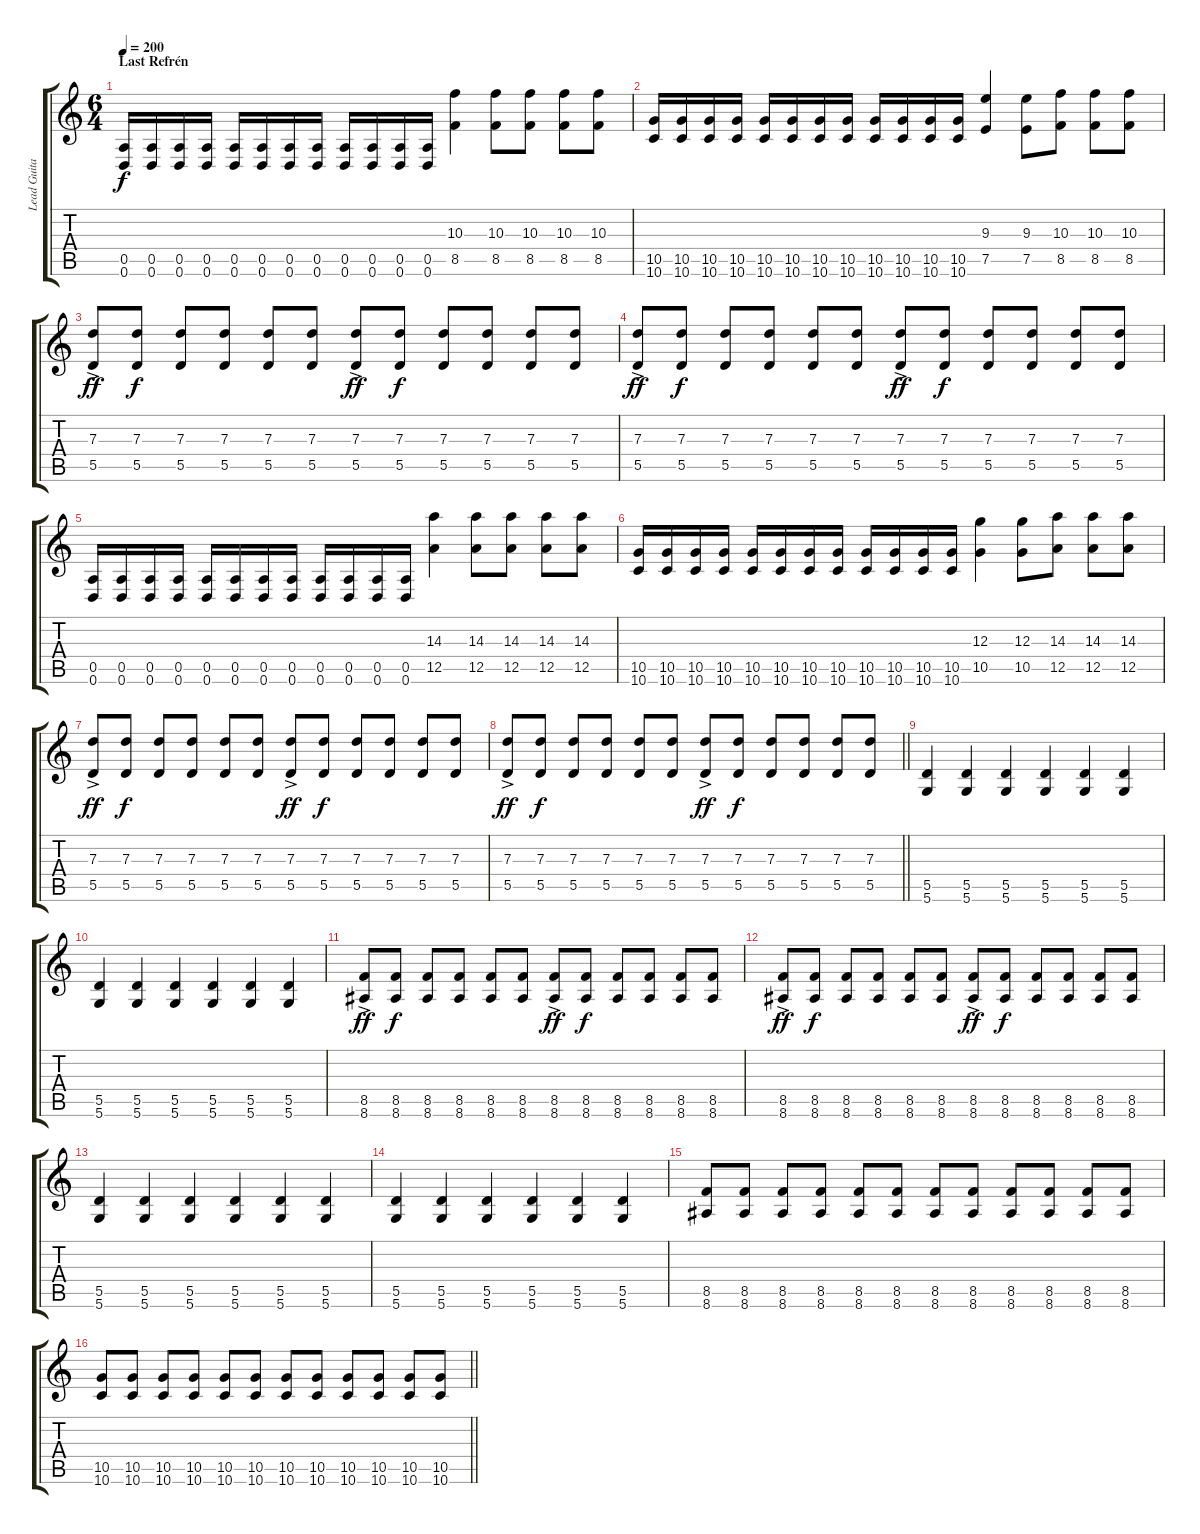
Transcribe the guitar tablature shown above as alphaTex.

\track ("Lead Guitar" "Lead Guita") {instrument distortionguitar}
\staff {score tabs}
\tuning (E4 B3 G3 D3 A2 D2) {hide}
\ts (6 4)
\section ("" "Last Refrén")
\tempo 200
\clef g2
\ks c
(0.5 0.6).16{dy f volume 13} (0.5 0.6).16 (0.5 0.6).16 (0.5 0.6).16 (0.5 0.6).16 (0.5 0.6).16 (0.5 0.6).16 (0.5 0.6).16 (0.5 0.6).16 (0.5 0.6).16 (0.5 0.6).16 (0.5 0.6).16 (10.3 8.5).4 (10.3 8.5).8 (10.3 8.5).8 (10.3 8.5).8 (10.3 8.5).8 |
(10.5 10.6).16 (10.5 10.6).16 (10.5 10.6).16 (10.5 10.6).16 (10.5 10.6).16 (10.5 10.6).16 (10.5 10.6).16 (10.5 10.6).16 (10.5 10.6).16 (10.5 10.6).16 (10.5 10.6).16 (10.5 10.6).16 (9.3 7.5).4 (9.3 7.5).8 (10.3 8.5).8 (10.3 8.5).8 (10.3 8.5).8 |
(7.3 5.5{ac}).8{dy ff} (7.3 5.5).8{dy f} (7.3 5.5).8 (7.3 5.5).8 (7.3 5.5).8 (7.3 5.5).8 (7.3 5.5{ac}).8{dy ff} (7.3 5.5).8{dy f} (7.3 5.5).8 (7.3 5.5).8 (7.3 5.5).8 (7.3 5.5).8 |
(7.3 5.5{ac}).8{dy ff} (7.3 5.5).8{dy f} (7.3 5.5).8 (7.3 5.5).8 (7.3 5.5).8 (7.3 5.5).8 (7.3 5.5{ac}).8{dy ff} (7.3 5.5).8{dy f} (7.3 5.5).8 (7.3 5.5).8 (7.3 5.5).8 (7.3 5.5).8 |
(0.5 0.6).16 (0.5 0.6).16 (0.5 0.6).16 (0.5 0.6).16 (0.5 0.6).16 (0.5 0.6).16 (0.5 0.6).16 (0.5 0.6).16 (0.5 0.6).16 (0.5 0.6).16 (0.5 0.6).16 (0.5 0.6).16 (14.3 12.5).4 (14.3 12.5).8 (14.3 12.5).8 (14.3 12.5).8 (14.3 12.5).8 |
(10.5 10.6).16 (10.5 10.6).16 (10.5 10.6).16 (10.5 10.6).16 (10.5 10.6).16 (10.5 10.6).16 (10.5 10.6).16 (10.5 10.6).16 (10.5 10.6).16 (10.5 10.6).16 (10.5 10.6).16 (10.5 10.6).16 (12.3 10.5).4 (12.3 10.5).8 (14.3 12.5).8 (14.3 12.5).8 (14.3 12.5).8 |
(7.3 5.5{ac}).8{dy ff} (7.3 5.5).8{dy f} (7.3 5.5).8 (7.3 5.5).8 (7.3 5.5).8 (7.3 5.5).8 (7.3 5.5{ac}).8{dy ff} (7.3 5.5).8{dy f} (7.3 5.5).8 (7.3 5.5).8 (7.3 5.5).8 (7.3 5.5).8 |
\barLineRight lightlight
(7.3 5.5{ac}).8{dy ff} (7.3 5.5).8{dy f} (7.3 5.5).8 (7.3 5.5).8 (7.3 5.5).8 (7.3 5.5).8 (7.3 5.5{ac}).8{dy ff} (7.3 5.5).8{dy f} (7.3 5.5).8 (7.3 5.5).8 (7.3 5.5).8 (7.3 5.5).8 |
(5.5 5.6).4 (5.5 5.6).4 (5.5 5.6).4 (5.5 5.6).4 (5.5 5.6).4 (5.5 5.6).4 |
(5.5 5.6).4 (5.5 5.6).4 (5.5 5.6).4 (5.5 5.6).4 (5.5 5.6).4 (5.5 5.6).4 |
(8.5{ac} 8.6).8{dy ff} (8.5 8.6).8{dy f} (8.5 8.6).8 (8.5 8.6).8 (8.5 8.6).8 (8.5 8.6).8 (8.5{ac} 8.6).8{dy ff} (8.5 8.6).8{dy f} (8.5 8.6).8 (8.5 8.6).8 (8.5 8.6).8 (8.5 8.6).8 |
(8.5{ac} 8.6).8{dy ff} (8.5 8.6).8{dy f} (8.5 8.6).8 (8.5 8.6).8 (8.5 8.6).8 (8.5 8.6).8 (8.5{ac} 8.6).8{dy ff} (8.5 8.6).8{dy f} (8.5 8.6).8 (8.5 8.6).8 (8.5 8.6).8 (8.5 8.6).8 |
(5.5 5.6).4 (5.5 5.6).4 (5.5 5.6).4 (5.5 5.6).4 (5.5 5.6).4 (5.5 5.6).4 |
(5.5 5.6).4 (5.5 5.6).4 (5.5 5.6).4 (5.5 5.6).4 (5.5 5.6).4 (5.5 5.6).4 |
(8.5 8.6).8 (8.5 8.6).8 (8.5 8.6).8 (8.5 8.6).8 (8.5 8.6).8 (8.5 8.6).8 (8.5 8.6).8 (8.5 8.6).8 (8.5 8.6).8 (8.5 8.6).8 (8.5 8.6).8 (8.5 8.6).8 |
\barLineRight lightlight
(10.5 10.6).8 (10.5 10.6).8 (10.5 10.6).8 (10.5 10.6).8 (10.5 10.6).8 (10.5 10.6).8 (10.5 10.6).8 (10.5 10.6).8 (10.5 10.6).8 (10.5 10.6).8 (10.5 10.6).8 (10.5 10.6).8
